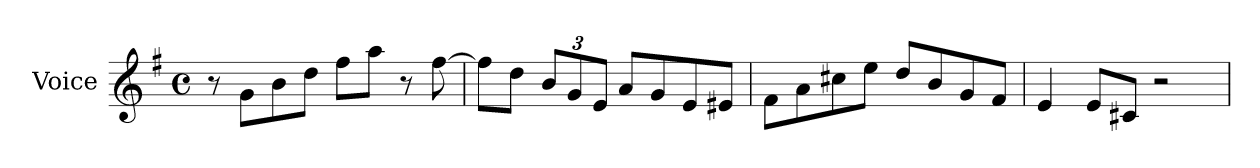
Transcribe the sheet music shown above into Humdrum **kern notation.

**kern
*part1
*staff1
*I"Voice
*I'Voice
*clefG2
*k[f#]
*M4/4
*met(c)
=1
8r
8g\L
8b\
8dd\J
8ff#\L
8aa\J
8r
[>8ff#\
=2
8ff#\L]
8dd\J
12b/L
12g/
12e/J
8a/L
8g/
8e/
8e#X/J
=3
8f#\L
8a\
8cc#X\
8ee\J
8dd/L
8b/
8g/
8f#/J
=4
4e/
8e/L
8c#X/J
2rcc
=
*-
